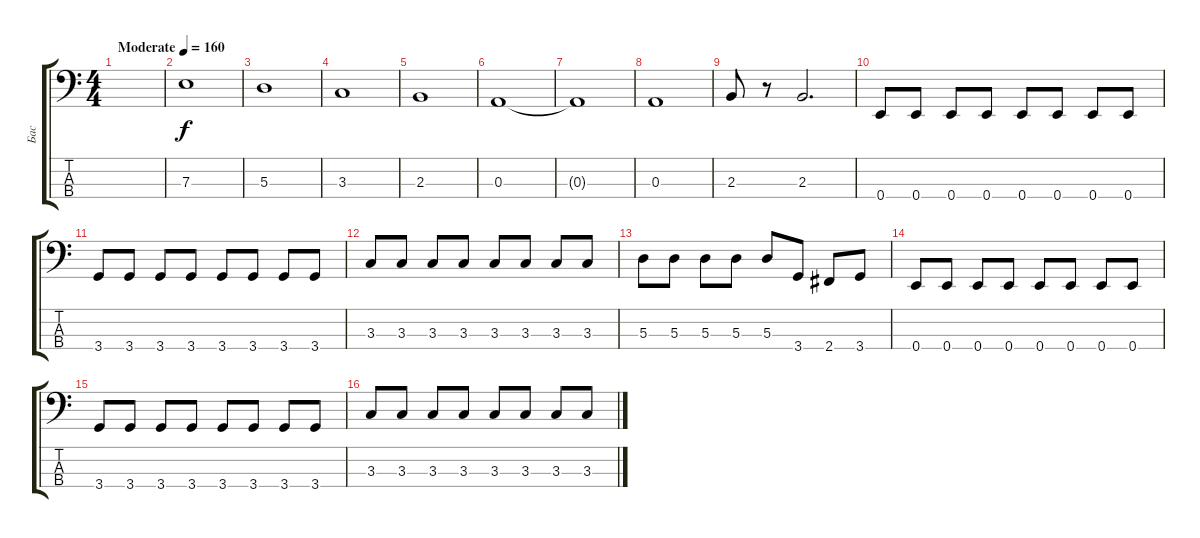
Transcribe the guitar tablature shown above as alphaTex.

\track ("Бас" "Бас") {instrument electricbassfinger}
\staff {score tabs}
\tuning (G2 D2 A1 E1) {hide}
\ts (4 4)
\tempo (160 "Moderate")
\clef f4
\ks c
|
7.3.1 |
5.3.1 |
3.3.1 |
2.3.1 |
0.3.1 |
0.3{t}.1 |
0.3.1 |
2.3.8 r.8 2.3.2{d} |
0.4.8 0.4.8 0.4.8 0.4.8 0.4.8 0.4.8 0.4.8 0.4.8 |
3.4.8 3.4.8 3.4.8 3.4.8 3.4.8 3.4.8 3.4.8 3.4.8 |
3.3.8 3.3.8 3.3.8 3.3.8 3.3.8 3.3.8 3.3.8 3.3.8 |
5.3.8 5.3.8 5.3.8 5.3.8 5.3.8 3.4.8 2.4.8 3.4.8 |
0.4.8 0.4.8 0.4.8 0.4.8 0.4.8 0.4.8 0.4.8 0.4.8 |
3.4.8 3.4.8 3.4.8 3.4.8 3.4.8 3.4.8 3.4.8 3.4.8 |
3.3.8 3.3.8 3.3.8 3.3.8 3.3.8 3.3.8 3.3.8 3.3.8
